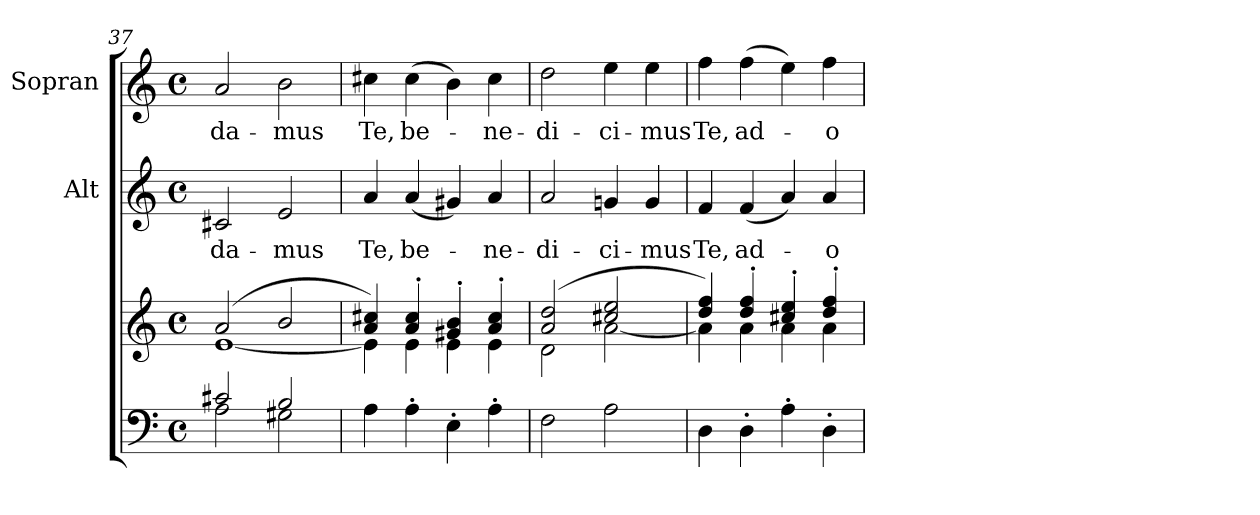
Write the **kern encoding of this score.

**kern	**kern	**kern	**text	**kern	**text
*part3	*part3	*part2	*part2	*part1	*part1
*staff4	*staff3	*staff2	*staff2	*staff1	*staff1
*	*	*I"Alt	*	*I"Sopran	*
*clefF4	*clefG2	*clefG2	*	*clefG2	*
*k[]	*k[]	*k[]	*	*k[]	*
*C:	*C:	*C:	*	*C:	*
*M4/4	*M4/4	*M4/4	*	*M4/4	*
*met(c)	*met(c)	*met(c)	*	*met(c)	*
=37	=37	=37	=37	=37	=37
*^	*^	*	*	*	*
!	!	!	!	!	!LO:LY:b	!	!LO:LY:b
2c#X/	2A\	(2a/	[<1e	2c#X/	-da-	2a/	-da-
!	!	!	!	!	!LO:LY:b	!	!LO:LY:b
2B/	2G#X\	2b/	.	2e/	-mus	2b\	-mus
=38	=38	=38	=38	=38	=38	=38	=38
!	!	!	!	!	!LO:LY:b	!	!LO:LY:b
*v	*v	*	*	*	*	*	*
4A\	4a/ 4cc#X/)	4e\]	4a/	Te,	4cc#X\	Te,
!	!	!	!	!LO:LY:b	!	!LO:LY:b
4A'>\	4a/'> 4cc#/'>	4e\	(<4a/	be-	(>4cc#\	be-
4E'>\	4g#X/'> 4b/'>	4e\	4g#X/)	.	4b\)	.
!	!	!	!	!LO:LY:b	!	!LO:LY:b
4A'>\	4a/'> 4cc#/'>	4e\	4a/	-ne-	4cc#\	-ne-
=39	=39	=39	=39	=39	=39	=39
!	!	!	!	!LO:LY:b	!	!LO:LY:b
2F\	(2a/ 2dd/	2d\	2a/	-di-	2dd\	-di-
!	!	!	!	!LO:LY:b	!	!LO:LY:b
2A\	2cc#X/ 2ee/	[<2a\	4gn/	-ci-	4ee\	-ci-
!	!	!	!	!LO:LY:b	!	!LO:LY:b
.	.	.	4g/	-mus	4ee\	-mus
!!LO:PB:g=z
=40	=40	=40	=40	=40	=40	=40
!	!	!	!	!LO:LY:b	!	!LO:LY:b
4D\	4dd/ 4ff/)	4a\]	4f/	Te,	4ff\	Te,
!	!	!	!	!LO:LY:b	!	!LO:LY:b
4D'>\	4dd/'> 4ff/'>	4a\	(<4f/	ad-	(>4ff\	ad-
4A'>\	4cc#X/'> 4ee/'>	4a\	4a/)	.	4ee\)	.
!	!	!	!	!LO:LY:b	!	!LO:LY:b
4D'>\	4dd/'> 4ff/'>	4a\	4a/	-o-	4ff\	-o-
*	*v	*v	*	*	*	*
=	=	=	=	=	=
*-	*-	*-	*-	*-	*-
